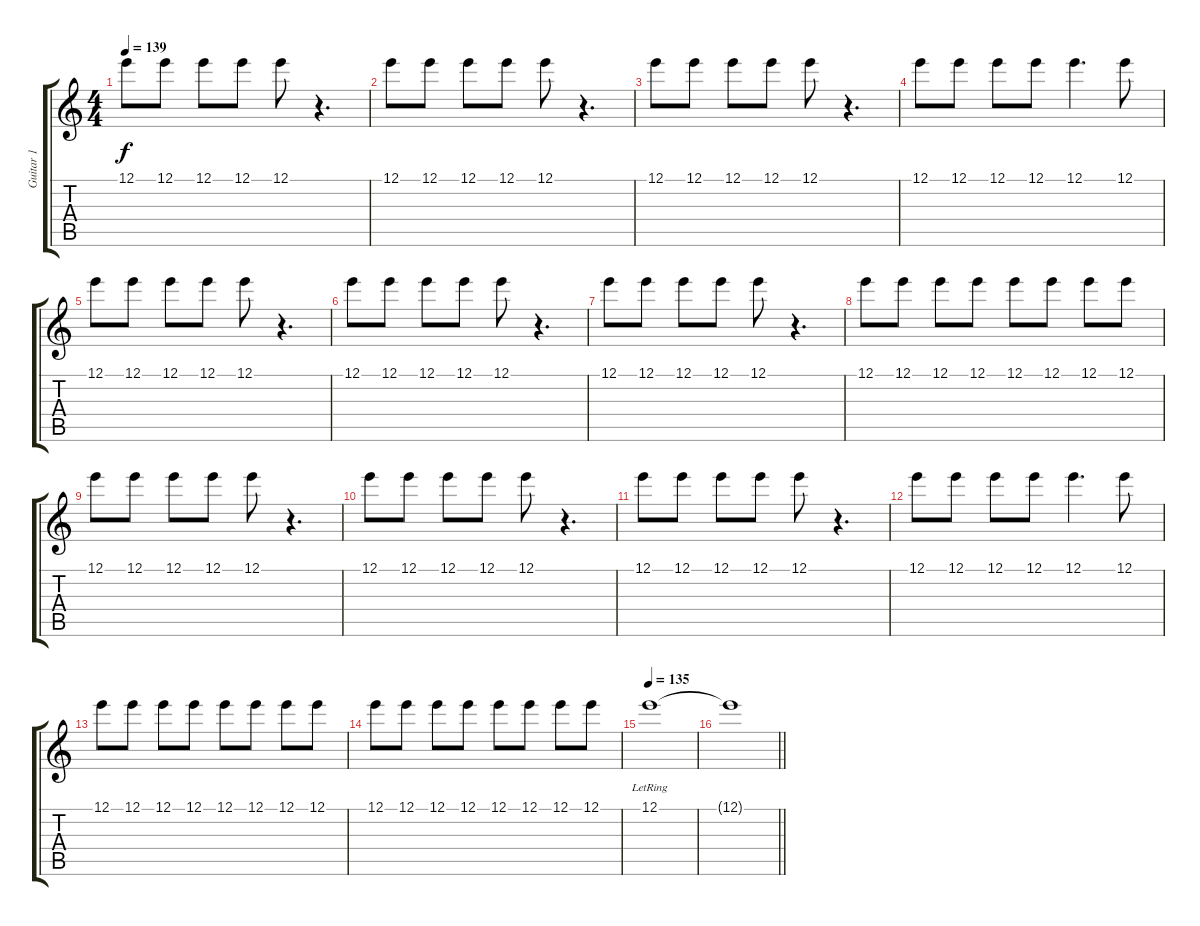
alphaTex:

\track ("Guitar 1" "Guitar 1") {instrument electricguitarclean}
\staff {score tabs}
\tuning (E4 B3 G3 D3 A2 E2) {hide}
\ts (4 4)
\tempo 139
\clef g2
\ks c
12.1.8{dy f} 12.1.8 12.1.8 12.1.8 12.1.8 r.4{d} |
12.1.8 12.1.8 12.1.8 12.1.8 12.1.8 r.4{d} |
12.1.8 12.1.8 12.1.8 12.1.8 12.1.8 r.4{d} |
12.1.8 12.1.8 12.1.8 12.1.8 12.1.4{d} 12.1.8 |
12.1.8 12.1.8 12.1.8 12.1.8 12.1.8 r.4{d} |
12.1.8 12.1.8 12.1.8 12.1.8 12.1.8 r.4{d} |
12.1.8 12.1.8 12.1.8 12.1.8 12.1.8 r.4{d} |
12.1.8 12.1.8 12.1.8 12.1.8 12.1.8 12.1.8 12.1.8 12.1.8 |
12.1.8 12.1.8 12.1.8 12.1.8 12.1.8 r.4{d} |
12.1.8 12.1.8 12.1.8 12.1.8 12.1.8 r.4{d} |
12.1.8 12.1.8 12.1.8 12.1.8 12.1.8 r.4{d} |
12.1.8 12.1.8 12.1.8 12.1.8 12.1.4{d} 12.1.8 |
12.1.8 12.1.8 12.1.8 12.1.8 12.1.8 12.1.8 12.1.8 12.1.8 |
12.1.8 12.1.8 12.1.8 12.1.8 12.1.8 12.1.8 12.1.8 12.1.8 |
\tempo 135
12.1{lr}.1 |
\barLineRight lightlight
12.1{t}.1
